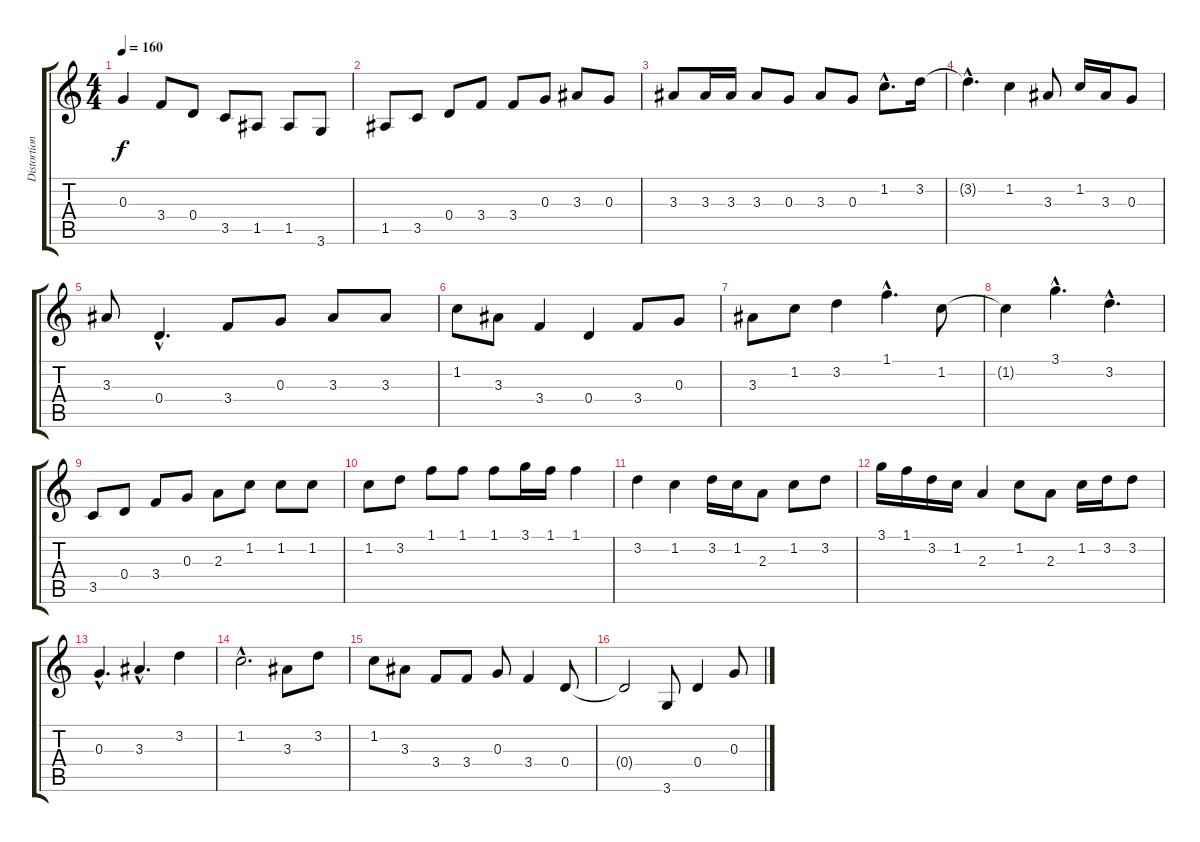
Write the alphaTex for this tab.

\track ("Distortion Guitar" "Distortion") {instrument distortionguitar}
\staff {score tabs}
\tuning (E4 B3 G3 D3 A2 E2) {hide}
\ts (4 4)
\tempo 160
\clef g2
\ks c
0.3{t}.4{dy f} 3.4.8 0.4.8 3.5.8 1.5.8 1.5.8 3.6.8 |
1.5.8 3.5.8 0.4.8 3.4.8 3.4.8 0.3.8 3.3.8 0.3.8 |
3.3.8 3.3.16 3.3.16 3.3.8 0.3.8 3.3.8 0.3.8 1.2{hac}.8{d} 3.2.16 |
3.2{hac t}.4{d} 1.2.4 3.3.8 1.2.16 3.3.16 0.3.8 |
3.3.8 0.4{hac}.4{d} 3.4.8 0.3.8 3.3.8 3.3.8 |
1.2.8 3.3.8 3.4.4 0.4.4 3.4.8 0.3.8 |
3.3.8 1.2.8 3.2.4 1.1{hac}.4{d} 1.2.8 |
1.2{t}.4 3.1{hac}.4{d} 3.2{hac}.4{d} |
3.5.8 0.4.8 3.4.8 0.3.8 2.3.8 1.2.8 1.2.8 1.2.8 |
1.2.8 3.2.8 1.1.8 1.1.8 1.1.8 3.1.16 1.1.16 1.1.4 |
3.2.4 1.2.4 3.2.16 1.2.16 2.3.8 1.2.8 3.2.8 |
3.1.16 1.1.16 3.2.16 1.2.16 2.3.4 1.2.8 2.3.8 1.2.16 3.2.16 3.2.8 |
0.3{hac}.4{d} 3.3{hac}.4{d} 3.2.4 |
1.2{hac}.2{d} 3.3.8 3.2.8 |
1.2.8 3.3.8 3.4.8 3.4.8 0.3.8 3.4.4 0.4.8 |
0.4{t}.2 3.6.8 0.4.4 0.3.8
